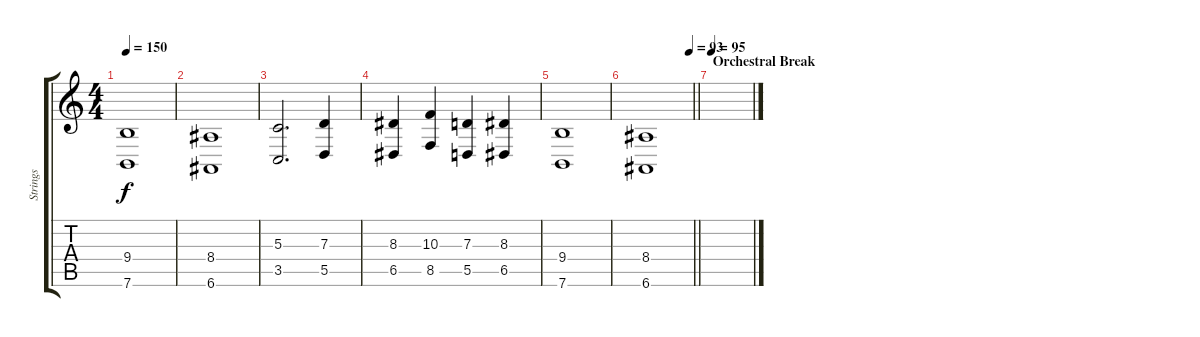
\track ("Strings" "Strings") {instrument stringensemble1}
\staff {score tabs}
\tuning (E4 B3 G3 D3 A2 E2) {hide}
\ts (4 4)
\tempo 150
\clef g2
\ks c
(9.4 7.6).1{dy f} |
(8.4 6.6).1 |
(5.3 3.5).2{d} (7.3 5.5).4 |
(8.3 6.5).4 (10.3 8.5).4 (7.3 5.5).4 (8.3 6.5).4 |
(9.4 7.6).1 |
\tempo (93 0.9375)
\barLineRight lightlight
(8.4 6.6).1 |
\section ("" "Orchestral Break")
\tempo 95
